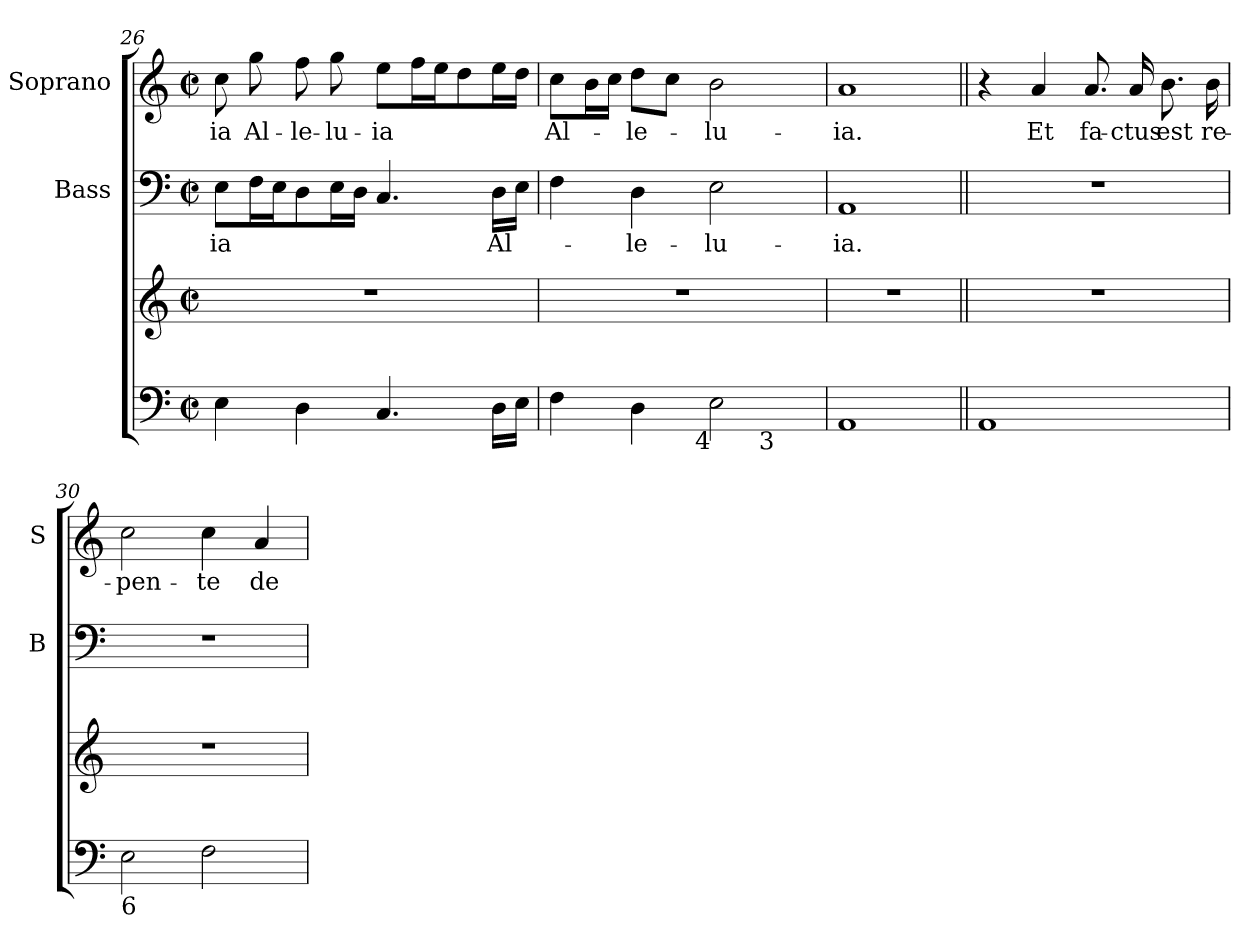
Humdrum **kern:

**kern	**kern	**kern	**text	**kern	**text
*part3	*part3	*part2	*part2	*part1	*part1
*staff4	*staff3	*staff2	*staff2	*staff1	*staff1
*	*	*I"Bass	*	*I"Soprano	*
*	*	*I'B	*	*I'S	*
*clefF4	*clefG2	*clefF4	*	*clefG2	*
*k[]	*k[]	*k[]	*	*k[]	*
*C:	*C:	*C:	*	*C:	*
*M2/2	*M2/2	*M2/2	*	*M2/2	*
*met(c|)	*met(c|)	*met(c|)	*	*met(c|)	*
=26	=26	=26	=26	=26	=26
4E\	1r	8E\L	-ia	8cc\	-ia
.	.	16F\L	.	8gg\	Al-
.	.	16E\J	.	.	.
4D\	.	8D\	.	8ff\	-le-
.	.	16E\L	.	8gg\	-lu-
.	.	16D\JJ	.	.	.
4.C/	.	4.C/	.	8ee\L	-ia
.	.	.	.	16ff\L	.
.	.	.	.	16ee\J	.
.	.	.	.	8dd\	.
16D\LL	.	16D\LL	Al-	16ee\L	.
16E\JJ	.	16E\JJ	.	16dd\JJ	.
=27	=27	=27	=27	=27	=27
*^	*	*	*	*	*
*	*^	*	*	*	*	*
4F\	4...ryy	2ryy	1r	4F\	.	8cc\L	Al-
.	.	.	.	.	.	16b\L	.
.	.	.	.	.	.	16cc\JJ	.
4D\	.	.	.	4D\	-le-	8dd\L	-le-
.	.	.	.	.	.	8cc\J	.
!	!LO:TX:b:t=4	!	!	!	!	!	!
.	2ryy	.	.	.	.	.	.
2E\	.	8..ryy	.	2E\	-lu-	2b\	-lu-
!	!	!LO:TX:b:t=3	!	!	!	!	!
.	.	4ryy	.	.	.	.	.
.	32ryy	32ryy	.	.	.	.	.
*v	*v	*v	*	*	*	*	*
=28	=28	=28	=28	=28	=28
1AA	1r	1AA	-ia.	1a	-ia.
!!LO:LB:g=z
=29||	=29||	=29||	=29||	=29||	=29||
1AA	1r	1r	.	4r	.
.	.	.	.	4a/	Et
.	.	.	.	8.a/	fa-
.	.	.	.	16a/	-ctus
.	.	.	.	8.b\	est
.	.	.	.	16b\	re-
=30	=30	=30	=30	=30	=30
!LO:TX:b:t=6	!	!	!	!	!
2E\	1r	1r	.	2cc\	-pen-
2F\	.	.	.	4cc\	-te
.	.	.	.	4a/	de
=	=	=	=	=	=
*-	*-	*-	*-	*-	*-
